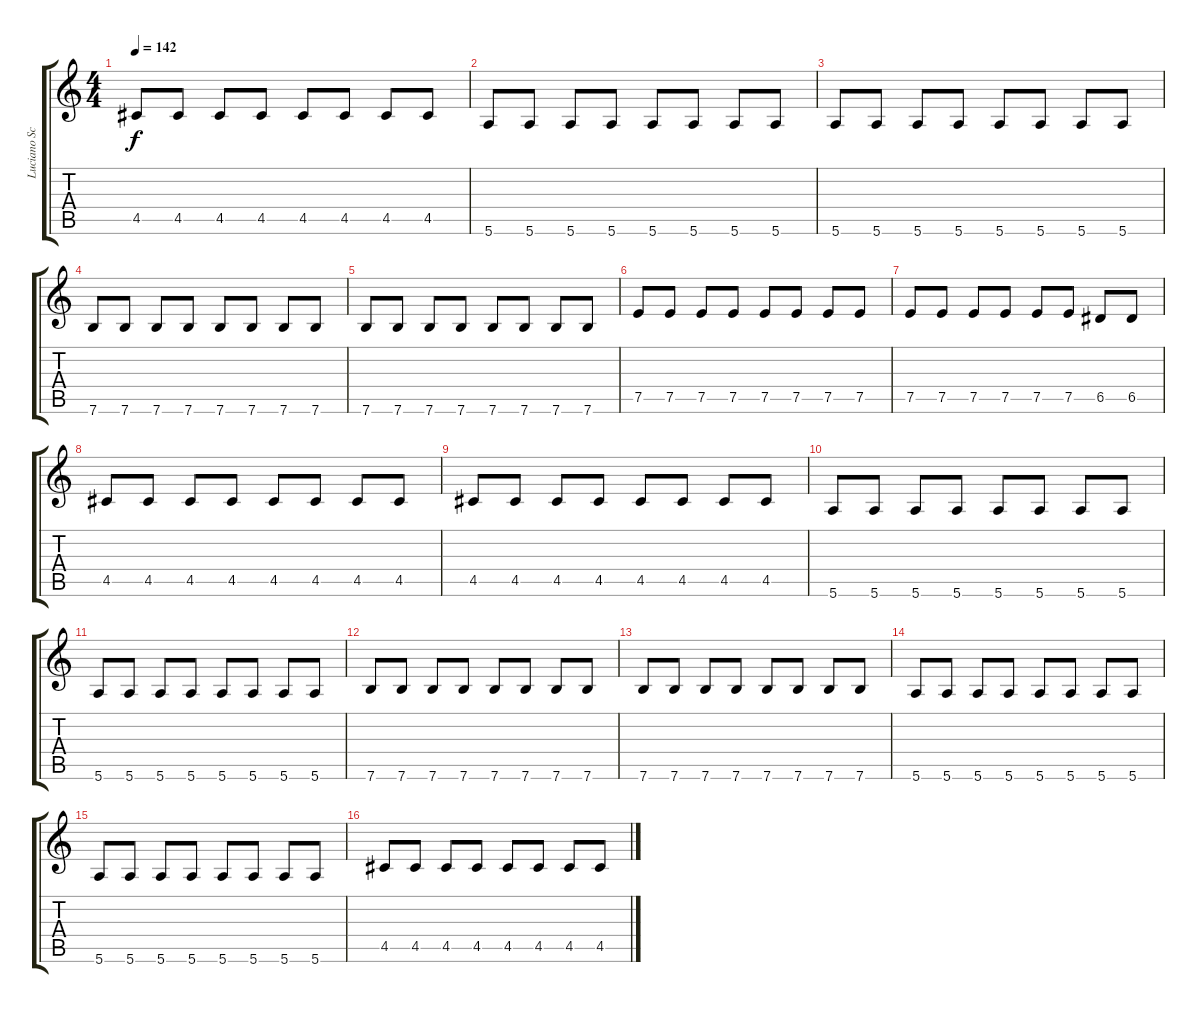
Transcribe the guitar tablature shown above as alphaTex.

\track ("Luciano Scaglione" "Luciano Sc") {instrument electricbasspick}
\staff {score tabs}
\tuning (E4 B3 G3 D3 A2 E2) {hide}
\ts (4 4)
\tempo 142
\clef g2
\ks c
4.5.8{dy f} 4.5.8 4.5.8 4.5.8 4.5.8 4.5.8 4.5.8 4.5.8 |
5.6.8 5.6.8 5.6.8 5.6.8 5.6.8 5.6.8 5.6.8 5.6.8 |
5.6.8 5.6.8 5.6.8 5.6.8 5.6.8 5.6.8 5.6.8 5.6.8 |
7.6.8 7.6.8 7.6.8 7.6.8 7.6.8 7.6.8 7.6.8 7.6.8 |
7.6.8 7.6.8 7.6.8 7.6.8 7.6.8 7.6.8 7.6.8 7.6.8 |
7.5.8 7.5.8 7.5.8 7.5.8 7.5.8 7.5.8 7.5.8 7.5.8 |
7.5.8 7.5.8 7.5.8 7.5.8 7.5.8 7.5.8 6.5.8 6.5.8 |
4.5.8 4.5.8 4.5.8 4.5.8 4.5.8 4.5.8 4.5.8 4.5.8 |
4.5.8 4.5.8 4.5.8 4.5.8 4.5.8 4.5.8 4.5.8 4.5.8 |
5.6.8 5.6.8 5.6.8 5.6.8 5.6.8 5.6.8 5.6.8 5.6.8 |
5.6.8 5.6.8 5.6.8 5.6.8 5.6.8 5.6.8 5.6.8 5.6.8 |
7.6.8 7.6.8 7.6.8 7.6.8 7.6.8 7.6.8 7.6.8 7.6.8 |
7.6.8 7.6.8 7.6.8 7.6.8 7.6.8 7.6.8 7.6.8 7.6.8 |
5.6.8 5.6.8 5.6.8 5.6.8 5.6.8 5.6.8 5.6.8 5.6.8 |
5.6.8 5.6.8 5.6.8 5.6.8 5.6.8 5.6.8 5.6.8 5.6.8 |
4.5.8 4.5.8 4.5.8 4.5.8 4.5.8 4.5.8 4.5.8 4.5.8
